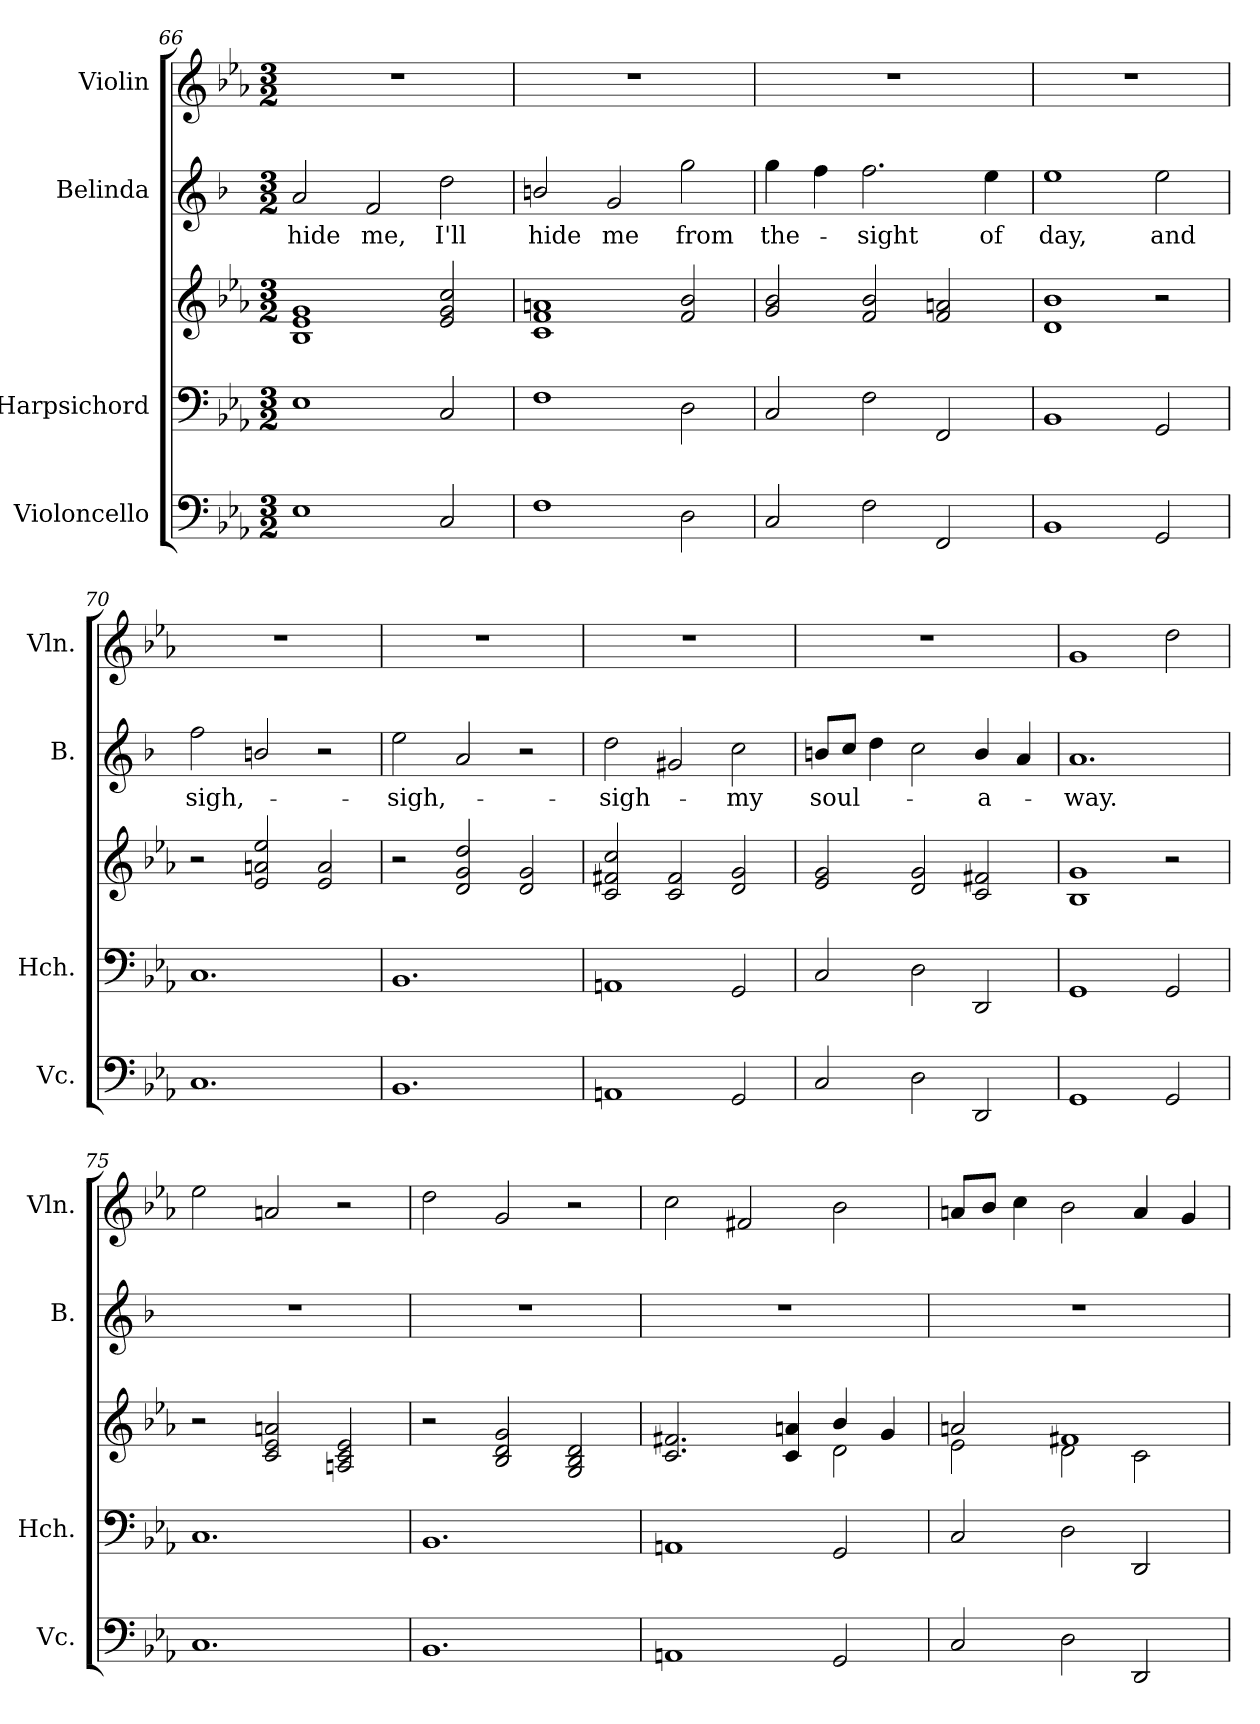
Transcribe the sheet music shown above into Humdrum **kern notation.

**kern	**kern	**kern	**kern	**text	**kern
*part4	*part3	*part3	*part2	*part2	*part1
*staff5	*staff4	*staff3	*staff2	*staff2	*staff1
*I"Violoncello	*I"Harpsichord	*	*I"Belinda	*	*I"Violin
*I'Vc.	*I'Hch.	*	*I'B.	*	*I'Vln.
*clefF4	*clefF4	*clefG2	*clefG2	*	*clefG2
*	*	*	*ITrd1c2	*	*
*k[b-e-a-]	*k[b-e-a-]	*k[b-e-a-]	*k[b-e-a-]	*	*k[b-e-a-]
*M3/2	*M3/2	*M3/2	*M3/2	*	*M3/2
=66	=66	=66	=66	=66	=66
!	!	!	!	!LO:LY:b	!
1E-	1E-	1B- 1e- 1g	2g/	hide	1.r
!	!	!	!	!LO:LY:b	!
.	.	.	2e-/	me,	.
!	!	!	!	!LO:LY:b	!
2C/	2C/	2e-/ 2g/ 2cc/	2cc\	I'll	.
=67	=67	=67	=67	=67	=67
!	!	!	!	!LO:LY:b	!
1F	1F	1c 1f 1an	2an/	hide	1.r
!	!	!	!	!LO:LY:b	!
.	.	.	2f/	me	.
!	!	!	!	!LO:LY:b	!
2D\	2D\	2f/ 2b-/	2ff\	from	.
=68	=68	=68	=68	=68	=68
!	!	!	!	!LO:LY:b	!
2C/	2C/	2g/ 2b-/	4ff\	the-	1.r
.	.	.	4ee-\	.	.
!	!	!	!	!LO:LY:b	!
2F\	2F\	2f/ 2b-/	2.ee-\	-sight	.
2FF/	2FF/	2f/ 2an/	.	.	.
!	!	!	!	!LO:LY:b	!
.	.	.	4dd\	of	.
!!LO:LB:g=z
=69	=69	=69	=69	=69	=69
!	!	!	!	!LO:LY:b	!
1BB-	1BB-	1d 1b-	1dd	day,	1.r
!	!	!	!	!LO:LY:b	!
2GG/	2GG/	2r	2dd\	and	.
=70	=70	=70	=70	=70	=70
!	!	!	!	!LO:LY:b	!
1.C	1.C	2r	2ee-\	sigh,-	1.r
.	.	2e-/ 2an/ 2ee-/	2an/	.	.
.	.	2e-/ 2a/	2r	.	.
=71	=71	=71	=71	=71	=71
!	!	!	!	!LO:LY:b	!
1.BB-	1.BB-	2r	2dd\	-sigh,-	1.r
.	.	2d/ 2g/ 2dd/	2g/	.	.
.	.	2d/ 2g/	2r	.	.
=72	=72	=72	=72	=72	=72
!	!	!	!	!LO:LY:b	!
1AAn	1AAn	2c/ 2f#X/ 2cc/	2cc\	-sigh-	1.r
.	.	2c/ 2f#/	2f#X/	.	.
!	!	!	!	!LO:LY:b	!
2GG/	2GG/	2d/ 2g/	2b-\	-my	.
=73	=73	=73	=73	=73	=73
!	!	!	!	!LO:LY:b	!
2C/	2C/	2e-/ 2g/	8an/L	soul-	1.r
.	.	.	8b-/J	.	.
.	.	.	4cc\	.	.
2D\	2D\	2d/ 2g/	2b-\	.	.
!	!	!	!	!LO:LY:b	!
2DD/	2DD/	2c/ 2f#X/	4a/	-a-	.
.	.	.	4g/	.	.
=74	=74	=74	=74	=74	=74
!	!	!	!	!LO:LY:b	!
1GG	1GG	1B- 1g	1.g	-way.	1g
2GG/	2GG/	2r	.	.	2dd\
=75	=75	=75	=75	=75	=75
1.C	1.C	2r	1.r	.	2ee-\
.	.	2c/ 2e-/ 2an/	.	.	2an/
.	.	2An/ 2c/ 2e-/	.	.	2r
!!LO:PB:g=z
=76	=76	=76	=76	=76	=76
1.BB-	1.BB-	2r	1.r	.	2dd\
.	.	2B-/ 2d/ 2g/	.	.	2g/
.	.	2G/ 2B-/ 2d/	.	.	2r
=77	=77	=77	=77	=77	=77
*	*	*^	*	*	*
1AAn	1AAn	2.c/ 2.f#X/	1ryy	1.r	.	2cc\
.	.	.	.	.	.	2f#X/
.	.	4c/ 4an/	.	.	.	.
2GG/	2GG/	4b-/	2d\	.	.	2b-\
.	.	4g/	.	.	.	.
=78	=78	=78	=78	=78	=78	=78
2C/	2C/	2an/	2e-\	1.r	.	8an/L
.	.	.	.	.	.	8b-/J
.	.	.	.	.	.	4cc\
2D\	2D\	1f#X	2d\	.	.	2b-\
2DD/	2DD/	.	2c\	.	.	4a/
.	.	.	.	.	.	4g/
*	*	*v	*v	*	*	*
=	=	=	=	=	=
*-	*-	*-	*-	*-	*-
